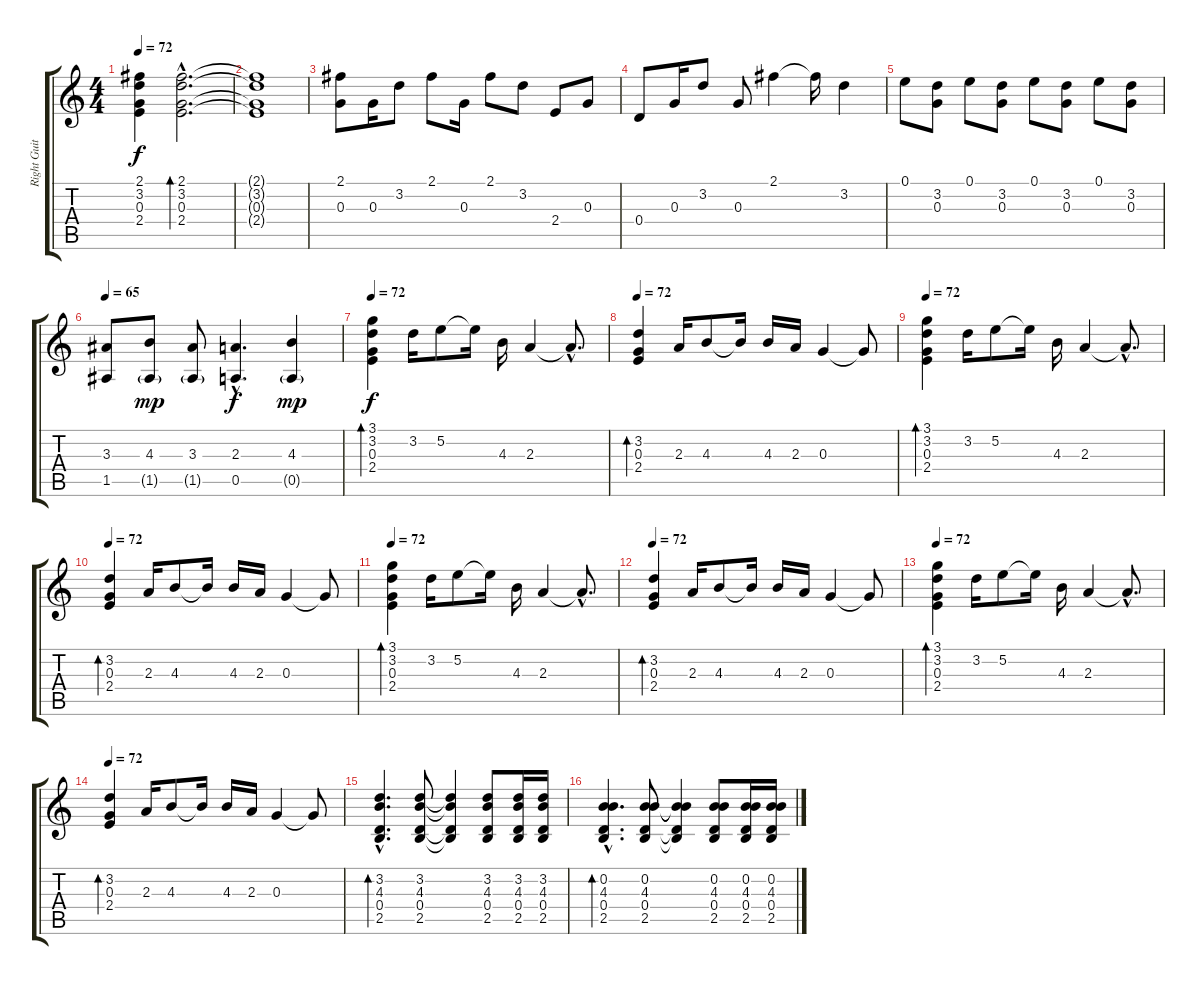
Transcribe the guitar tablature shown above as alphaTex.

\track ("Right Guitar" "Right Guit") {instrument electricguitarclean}
\staff {score tabs}
\tuning (E4 B3 G3 D3 A2 E2) {hide}
\ts (4 4)
\tempo 72
\clef g2
\ks c
(2.1{t} 3.2{t} 0.3{t} 2.4{t}).4{dy f} (2.1{hac} 3.2{hac} 0.3{hac} 2.4{hac}).2{d bd 120} |
(2.1{t} 3.2{t} 0.3{t} 2.4{t}).1 |
(2.1 0.3).8 0.3.16 3.2.8 2.1.8 0.3.16 2.1.8 3.2.8 2.4.8 0.3.8 |
0.4.8 0.3.16 3.2.8 0.3.8 2.1.4 2.1{t}.16 3.2.4 |
0.1.8 (3.2 0.3).8 0.1.8 (3.2 0.3).8 0.1.8 (3.2 0.3).8 0.1.8 (3.2 0.3).8 |
\tempo 65
(3.3 1.5).8 (4.3 1.5{g}).8{dy mp} (3.3 1.5{g}).8 (2.3{hac} 0.5{hac}).4{d dy f} (4.3 0.5{g}).4{dy mp} |
\section ("" "")
\tempo 72
(3.1 3.2 0.3 2.4).4{bd 120 dy f} 3.2.16 5.2.8 5.2{t}.16 4.3.16 2.3.4 2.3{hac t}.8{d} |
\tempo 72
(3.2 0.3 2.4).4{bd 120} 2.3.16 4.3.8 4.3{t}.16 4.3.16 2.3.16 0.3.4 0.3{t}.8 |
\tempo 72
(3.1 3.2 0.3 2.4).4{bd 120} 3.2.16 5.2.8 5.2{t}.16 4.3.16 2.3.4 2.3{hac t}.8{d} |
\tempo 72
(3.2 0.3 2.4).4{bd 120} 2.3.16 4.3.8 4.3{t}.16 4.3.16 2.3.16 0.3.4 0.3{t}.8 |
\tempo 72
(3.1 3.2 0.3 2.4).4{bd 120} 3.2.16 5.2.8 5.2{t}.16 4.3.16 2.3.4 2.3{hac t}.8{d} |
\tempo 72
(3.2 0.3 2.4).4{bd 120} 2.3.16 4.3.8 4.3{t}.16 4.3.16 2.3.16 0.3.4 0.3{t}.8 |
\tempo 72
(3.1 3.2 0.3 2.4).4{bd 120} 3.2.16 5.2.8 5.2{t}.16 4.3.16 2.3.4 2.3{hac t}.8{d} |
\tempo 72
(3.2 0.3 2.4).4{bd 120} 2.3.16 4.3.8 4.3{t}.16 4.3.16 2.3.16 0.3.4 0.3{t}.8 |
(3.2{hac} 4.3{hac} 0.4{hac} 2.5{hac}).4{d bd 120} (3.2 4.3 0.4 2.5).8 (3.2{t} 4.3{t} 0.4{t} 2.5{t}).4 (3.2 4.3 0.4 2.5).8 (3.2 4.3 0.4 2.5).16 (3.2 4.3 0.4 2.5).16 |
(0.2{hac} 4.3{hac} 0.4{hac} 2.5{hac}).4{d bd 120} (0.2 4.3 0.4 2.5).8 (0.2{t} 4.3{t} 0.4{t} 2.5{t}).4 (0.2 4.3 0.4 2.5).8 (0.2 4.3 0.4 2.5).16 (0.2 4.3 0.4 2.5).16
